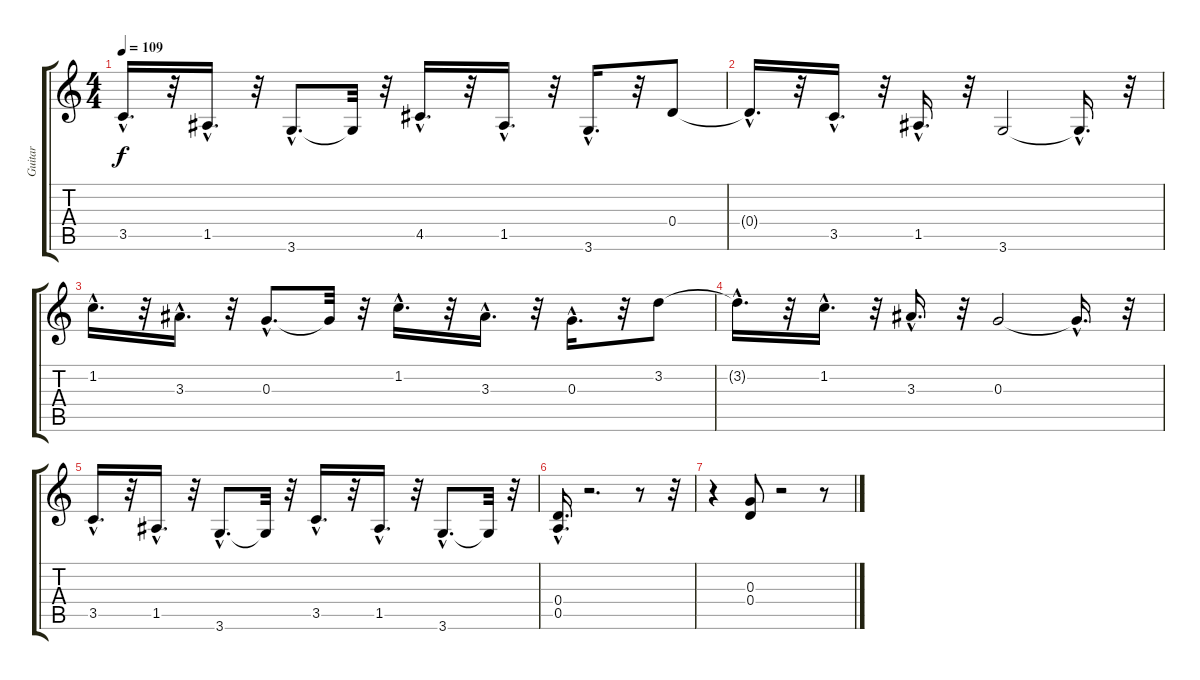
\track ("Guitar" "Guitar") {instrument electricguitarclean}
\staff {score tabs}
\tuning (E4 B3 G3 D3 A2 E2) {hide}
\ts (4 4)
\tempo 109
\clef g2
\ks c
3.5{hac}.16{d dy f} r.32 1.5{hac}.16{d} r.32 3.6{hac}.8{d} 3.6{t}.32 r.32 4.5{hac}.16{d} r.32 1.5{hac}.16{d} r.32 3.6{hac}.16{d} r.32 0.4.8 |
0.4{hac t}.16{d} r.32 3.5{hac}.16{d} r.32 1.5{hac}.16{d} r.32 3.6.2 3.6{hac t}.16{d} r.32 |
1.2{hac}.16{d} r.32 3.3{hac}.16{d} r.32 0.3{hac}.8{d} 0.3{t}.32 r.32 1.2{hac}.16{d} r.32 3.3{hac}.16{d} r.32 0.3{hac}.16{d} r.32 3.2.8 |
3.2{hac t}.16{d} r.32 1.2{hac}.16{d} r.32 3.3{hac}.16{d} r.32 0.3.2 0.3{hac t}.16{d} r.32 |
3.5{hac}.16{d} r.32 1.5{hac}.16{d} r.32 3.6{hac}.8{d} 3.6{t}.32 r.32 3.5{hac}.16{d} r.32 1.5{hac}.16{d} r.32 3.6{hac}.8{d} 3.6{t}.32 r.32 |
(0.4{hac} 0.5{hac}).16{d} r.2{d} r.8 r.32 |
r.4 (0.3 0.4).8 r.2 r.8
